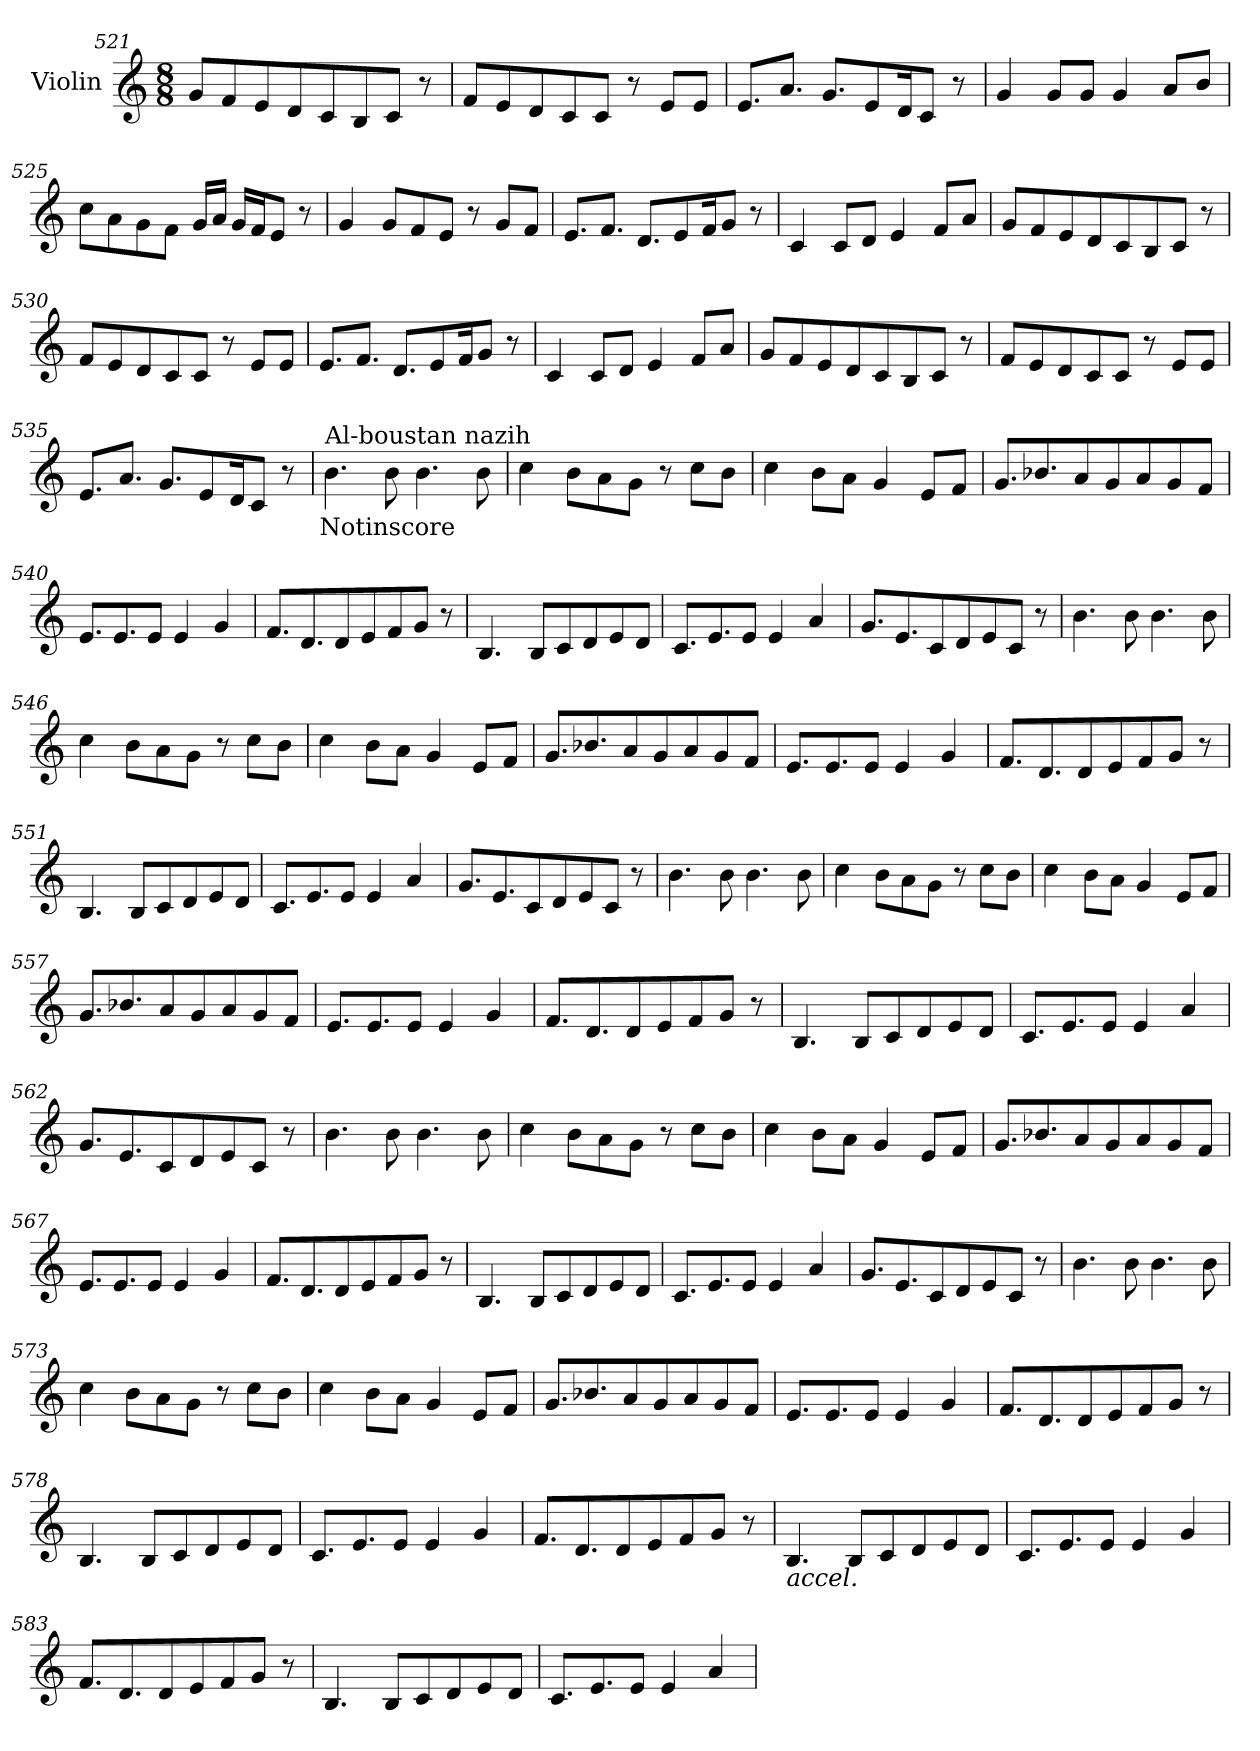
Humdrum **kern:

**kern	**text
*part1	*part1
*staff1	*staff1
*I"Violin	*
!!LO:LB:g=z
*clefG2	*
*k[]	*
*M8/8	*
=521	=521
8g/L	.
8f/	.
8e/	.
8d/	.
8c/	.
8B/	.
8c/J	.
8r	.
=522	=522
8f/L	.
8e/	.
8d/	.
8c/	.
8c/J	.
8r	.
8e/L	.
8e/J	.
=523	=523
8.e/L	.
8.a/J	.
8.g/L	.
8e/	.
16d/K	.
8c/J	.
8r	.
=524	=524
4g/	.
8g/L	.
8g/J	.
4g/	.
8a/L	.
8b/J	.
!!LO:LB:g=z
=525	=525
8cc\L	.
8a\	.
8g\	.
8f\J	.
16g/LL	.
16a/JJ	.
16g/LL	.
16f/J	.
8e/J	.
8r	.
=526	=526
4g/	.
8g/L	.
8f/	.
8e/J	.
8r	.
8g/L	.
8f/J	.
=527	=527
8.e/L	.
8.f/J	.
8.d/L	.
8e/	.
16f/K	.
8g/J	.
8r	.
=528	=528
4c/	.
8c/L	.
8d/J	.
4e/	.
8f/L	.
8a/J	.
!!LO:LB:g=z
=529	=529
8g/L	.
8f/	.
8e/	.
8d/	.
8c/	.
8B/	.
8c/J	.
8r	.
=530	=530
8f/L	.
8e/	.
8d/	.
8c/	.
8c/J	.
8r	.
8e/L	.
8e/J	.
=531	=531
8.e/L	.
8.f/J	.
8.d/L	.
8e/	.
16f/K	.
8g/J	.
8r	.
=532	=532
4c/	.
8c/L	.
8d/J	.
4e/	.
8f/L	.
8a/J	.
=533	=533
8g/L	.
8f/	.
8e/	.
8d/	.
8c/	.
8B/	.
8c/J	.
8r	.
!!LO:LB:g=z
=534	=534
8f/L	.
8e/	.
8d/	.
8c/	.
8c/J	.
8r	.
8e/L	.
8e/J	.
=535	=535
8.e/L	.
8.a/J	.
8.g/L	.
8e/	.
16d/K	.
8c/J	.
8r	.
=536	=536
*MM90	*
!LO:TX:a:t=Al-boustan nazih	!
!	!LO:LY:b
4.b\	Notinscore
8b\	.
4.b\	.
8b\	.
!!LO:LB:g=z
=537	=537
4cc\	.
8b\L	.
8a\	.
8g\J	.
8r	.
8cc\L	.
8b\J	.
=538	=538
4cc\	.
8b\L	.
8a\J	.
4g/	.
8e/L	.
8f/J	.
=539	=539
8.g/L	.
8.b-X/	.
8a/	.
8g/	.
8a/	.
8g/	.
8f/J	.
=540	=540
8.e/L	.
8.e/	.
8e/J	.
4e/	.
4g/	.
!!LO:LB:g=z
=541	=541
8.f/L	.
8.d/	.
8d/	.
8e/	.
8f/	.
8g/J	.
8r	.
=542	=542
4.B/	.
8B/L	.
8c/	.
8d/	.
8e/	.
8d/J	.
=543	=543
8.c/L	.
8.e/	.
8e/J	.
4e/	.
4a/	.
=544	=544
8.g/L	.
8.e/	.
8c/	.
8d/	.
8e/	.
8c/J	.
8r	.
=545	=545
4.b\	.
8b\	.
4.b\	.
8b\	.
!!LO:PB:g=z
=546	=546
4cc\	.
8b\L	.
8a\	.
8g\J	.
8r	.
8cc\L	.
8b\J	.
=547	=547
4cc\	.
8b\L	.
8a\J	.
4g/	.
8e/L	.
8f/J	.
=548	=548
8.g/L	.
8.b-X/	.
8a/	.
8g/	.
8a/	.
8g/	.
8f/J	.
=549	=549
8.e/L	.
8.e/	.
8e/J	.
4e/	.
4g/	.
!!LO:LB:g=z
=550	=550
8.f/L	.
8.d/	.
8d/	.
8e/	.
8f/	.
8g/J	.
8r	.
=551	=551
4.B/	.
8B/L	.
8c/	.
8d/	.
8e/	.
8d/J	.
=552	=552
8.c/L	.
8.e/	.
8e/J	.
4e/	.
4a/	.
=553	=553
8.g/L	.
8.e/	.
8c/	.
8d/	.
8e/	.
8c/J	.
8r	.
=554	=554
4.b\	.
8b\	.
4.b\	.
8b\	.
!!LO:LB:g=z
=555	=555
4cc\	.
8b\L	.
8a\	.
8g\J	.
8r	.
8cc\L	.
8b\J	.
=556	=556
4cc\	.
8b\L	.
8a\J	.
4g/	.
8e/L	.
8f/J	.
=557	=557
8.g/L	.
8.b-X/	.
8a/	.
8g/	.
8a/	.
8g/	.
8f/J	.
=558	=558
8.e/L	.
8.e/	.
8e/J	.
4e/	.
4g/	.
!!LO:LB:g=z
=559	=559
8.f/L	.
8.d/	.
8d/	.
8e/	.
8f/	.
8g/J	.
8r	.
=560	=560
4.B/	.
8B/L	.
8c/	.
8d/	.
8e/	.
8d/J	.
=561	=561
8.c/L	.
8.e/	.
8e/J	.
4e/	.
4a/	.
=562	=562
8.g/L	.
8.e/	.
8c/	.
8d/	.
8e/	.
8c/J	.
8r	.
=563	=563
4.b\	.
8b\	.
4.b\	.
8b\	.
!!LO:LB:g=z
=564	=564
4cc\	.
8b\L	.
8a\	.
8g\J	.
8r	.
8cc\L	.
8b\J	.
=565	=565
4cc\	.
8b\L	.
8a\J	.
4g/	.
8e/L	.
8f/J	.
=566	=566
8.g/L	.
8.b-X/	.
8a/	.
8g/	.
8a/	.
8g/	.
8f/J	.
=567	=567
8.e/L	.
8.e/	.
8e/J	.
4e/	.
4g/	.
=568	=568
8.f/L	.
8.d/	.
8d/	.
8e/	.
8f/	.
8g/J	.
8r	.
!!LO:LB:g=z
=569	=569
4.B/	.
8B/L	.
8c/	.
8d/	.
8e/	.
8d/J	.
=570	=570
8.c/L	.
8.e/	.
8e/J	.
4e/	.
4a/	.
=571	=571
8.g/L	.
8.e/	.
8c/	.
8d/	.
8e/	.
8c/J	.
8r	.
=572	=572
4.b\	.
8b\	.
4.b\	.
8b\	.
!!LO:LB:g=z
=573	=573
4cc\	.
8b\L	.
8a\	.
8g\J	.
8r	.
8cc\L	.
8b\J	.
=574	=574
4cc\	.
8b\L	.
8a\J	.
4g/	.
8e/L	.
8f/J	.
=575	=575
8.g/L	.
8.b-X/	.
8a/	.
8g/	.
8a/	.
8g/	.
8f/J	.
=576	=576
8.e/L	.
8.e/	.
8e/J	.
4e/	.
4g/	.
!!LO:LB:g=z
=577	=577
8.f/L	.
8.d/	.
8d/	.
8e/	.
8f/	.
8g/J	.
8r	.
=578	=578
4.B/	.
8B/L	.
8c/	.
8d/	.
8e/	.
8d/J	.
=579	=579
8.c/L	.
8.e/	.
8e/J	.
4e/	.
4g/	.
=580	=580
8.f/L	.
8.d/	.
8d/	.
8e/	.
8f/	.
8g/J	.
8r	.
!!LO:PB:g=z
=581	=581
!LO:TX:b:i:t=accel.	!
4.B/	.
8B/L	.
8c/	.
8d/	.
8e/	.
8d/J	.
=582	=582
8.c/L	.
8.e/	.
8e/J	.
4e/	.
4g/	.
=583	=583
8.f/L	.
8.d/	.
8d/	.
8e/	.
8f/	.
8g/J	.
8r	.
=584	=584
4.B/	.
8B/L	.
8c/	.
8d/	.
8e/	.
8d/J	.
!!LO:LB:g=z
=585	=585
8.c/L	.
8.e/	.
8e/J	.
4e/	.
4a/	.
=	=
*-	*-
